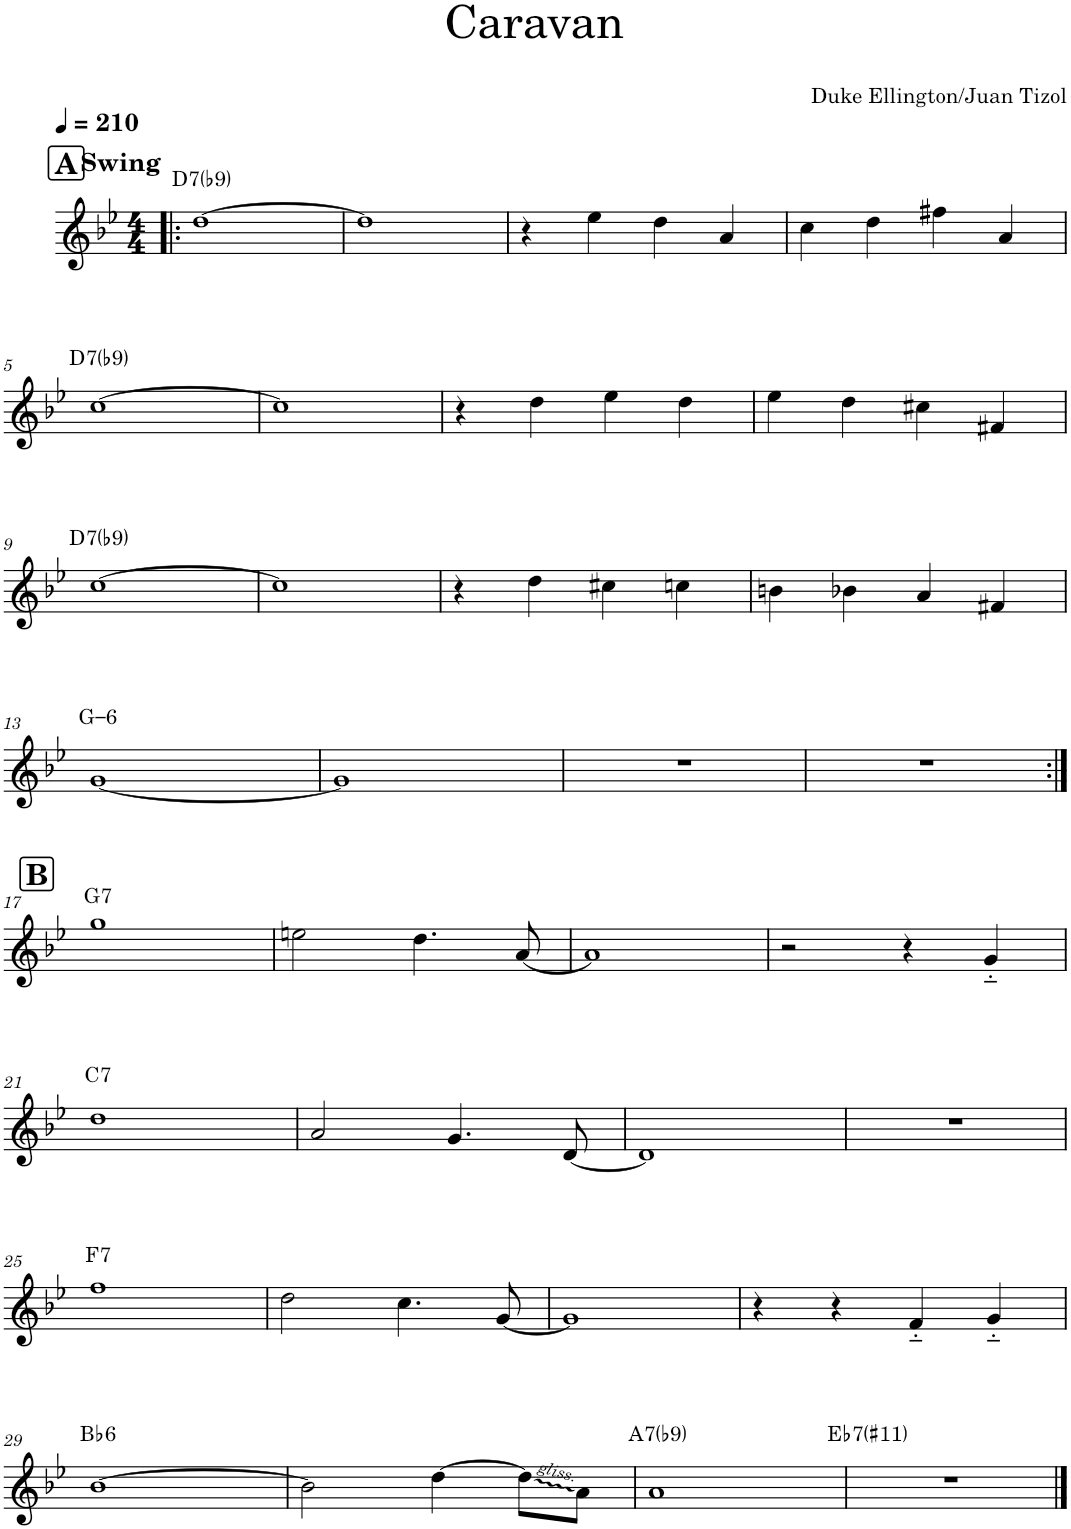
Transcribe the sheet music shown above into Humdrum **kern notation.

**kern	**harte
*part1	*part1
*staff1	*
*I"Tenor Saxophone	*
*I'T. Sax.	*
*clefG2	*
*Trd8c14	*
*k[b-e-]	*
*M4/4	*
*MM210	*
!!LO:REH:place=s1:a:B:cj:fs=14:t=A
=1!|:	=1!|:
!LO:TX:a:B:t=Swing	!LO:H:kt=7
[1dd	D:7(b9)
=2	=2
1dd]	.
=3	=3
4r	.
4ee-\	.
4dd\	.
4a/	.
=4	=4
4cc\	.
4dd\	.
4ff#X\	.
4a/	.
!!LO:LB:g=z
=5	=5
!	!LO:H:kt=7
[1cc	D:7(b9)
=6	=6
1cc]	.
=7	=7
4r	.
4dd\	.
4ee-\	.
4dd\	.
=8	=8
4ee-\	.
4dd\	.
4cc#X\	.
4f#X/	.
!!LO:LB:g=z
=9	=9
!	!LO:H:kt=7
[1cc	D:7(b9)
=10	=10
1cc]	.
=11	=11
4r	.
4dd\	.
4cc#X\	.
4ccn\	.
=12	=12
4bn\	.
4b-X\	.
4a/	.
4f#X/	.
!!LO:LB:g=z
=13	=13
!	!LO:H:kt=6
[1g	G:min6
=14	=14
1g]	.
=15	=15
1r	.
=16	=16
1r	.
!!LO:LB:g=z
!!LO:REH:place=s1:a:B:cj:fs=14:t=B
=17:|!	=17:|!
!	!LO:H:kt=7
1gg	G:7
=18	=18
2een\	.
4.dd\	.
[8a/	.
=19	=19
1a]	.
=20	=20
2r	.
4r	.
4g/	.
!!LO:LB:g=z
=21	=21
!	!LO:H:kt=7
1dd	C:7
=22	=22
2a/	.
4.g/	.
[8d/	.
=23	=23
1d]	.
=24	=24
1r	.
!!LO:LB:g=z
=25	=25
!	!LO:H:kt=7
1ff	F:7
=26	=26
2dd\	.
4.cc\	.
[8g/	.
=27	=27
1g]	.
=28	=28
4r	.
4r	.
4f/	.
4g/	.
!!LO:LB:g=z
=29	=29
!	!LO:H:kt=6
[1b-	Bb:maj6
=30	=30
2b-\]	.
[4dd\	.
8dd\L]	.
8a\J	.
=31	=31
!	!LO:H:kt=7
1a	A:7(b9)
=32	=32
!	!LO:H:kt=7
1r	Eb:7(#11)
==	==
*-	*-
